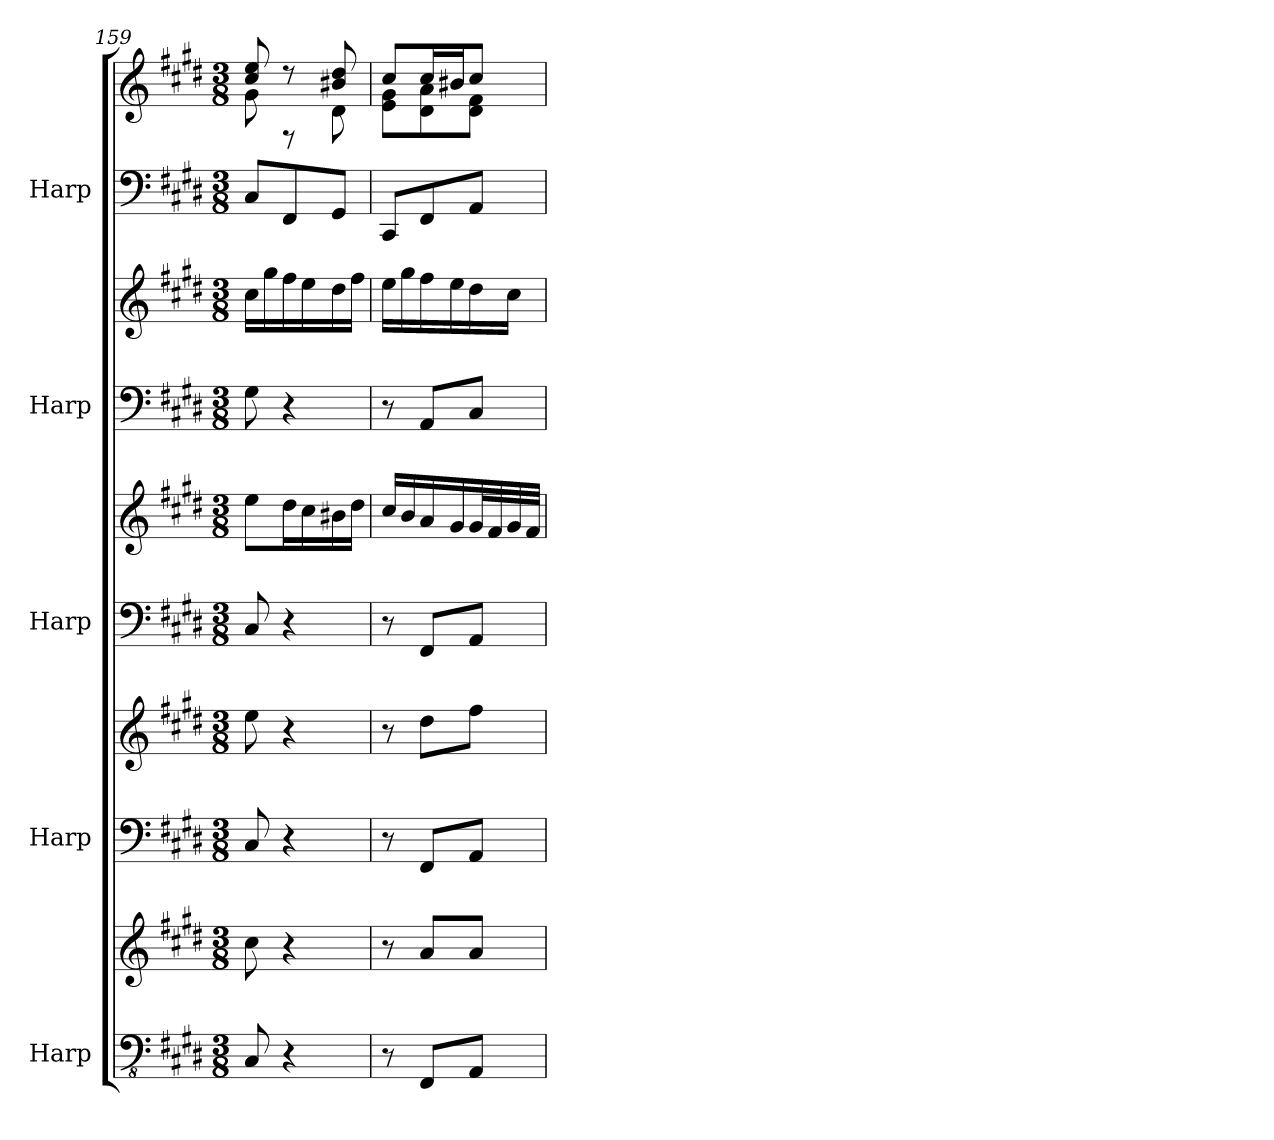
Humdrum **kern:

**kern	**kern	**kern	**kern	**kern	**kern	**kern	**kern	**kern	**kern
*part5	*part5	*part4	*part4	*part3	*part3	*part2	*part2	*part1	*part1
*staff10	*staff9	*staff8	*staff7	*staff6	*staff5	*staff4	*staff3	*staff2	*staff1
*I"Harp	*	*I"Harp	*	*I"Harp	*	*I"Harp	*	*I"Harp	*
*I'Hp	*	*I'Hp	*	*I'Hp	*	*I'Hp	*	*I'Hp	*
*clefFv4	*clefG2	*clefF4	*clefG2	*clefF4	*clefG2	*clefF4	*clefG2	*clefF4	*clefG2
*k[f#c#g#d#]	*k[f#c#g#d#]	*k[f#c#g#d#]	*k[f#c#g#d#]	*k[f#c#g#d#]	*k[f#c#g#d#]	*k[f#c#g#d#]	*k[f#c#g#d#]	*k[f#c#g#d#]	*k[f#c#g#d#]
*M3/8	*M3/8	*M3/8	*M3/8	*M3/8	*M3/8	*M3/8	*M3/8	*M3/8	*M3/8
=159	=159	=159	=159	=159	=159	=159	=159	=159	=159
*	*	*	*	*	*	*	*	*	*^
8CC#/	8cc#\	8C#/	8ee\	8C#/	8ee\L	8G#\	16cc#\LL	8C#/L	8cc#/ 8ee/	8g#\
.	.	.	.	.	.	.	16gg#\	.	.	.
4r	4r	4r	4r	4r	16dd#\L	4r	16ff#\	8FF#/	8r	8rF
.	.	.	.	.	16cc#\	.	16ee\	.	.	.
.	.	.	.	.	16b#X\	.	16dd#\	8GG#/J	8b#X/ 8dd#/	8d#\
.	.	.	.	.	16dd#\JJ	.	16ff#\JJ	.	.	.
=160	=160	=160	=160	=160	=160	=160	=160	=160	=160	=160
8r	8r	8r	8r	8r	16cc#/LL	8r	16ee\LL	8CC#/L	8cc#/L	8e\ 8g#\L
.	.	.	.	.	16b/	.	16gg#\	.	.	.
8FFF#/L	8a/L	8FF#/L	8dd#\L	8FF#/L	16a/	8AA/L	16ff#\	8FF#/	16cc#/L	8d#\ 8a\
.	.	.	.	.	16g#/	.	16ee\	.	16b#X/J	.
8AAA/J	8a/J	8AA/J	8ff#\J	8AA/J	32g#/L	8C#/J	16dd#\	8AA/J	8cc#/J	8d#\ 8f#\J
.	.	.	.	.	32f#/	.	.	.	.	.
.	.	.	.	.	32g#/	.	16cc#\JJ	.	.	.
.	.	.	.	.	32f#/JJJ	.	.	.	.	.
*	*	*	*	*	*	*	*	*	*v	*v
=	=	=	=	=	=	=	=	=	=
*-	*-	*-	*-	*-	*-	*-	*-	*-	*-
